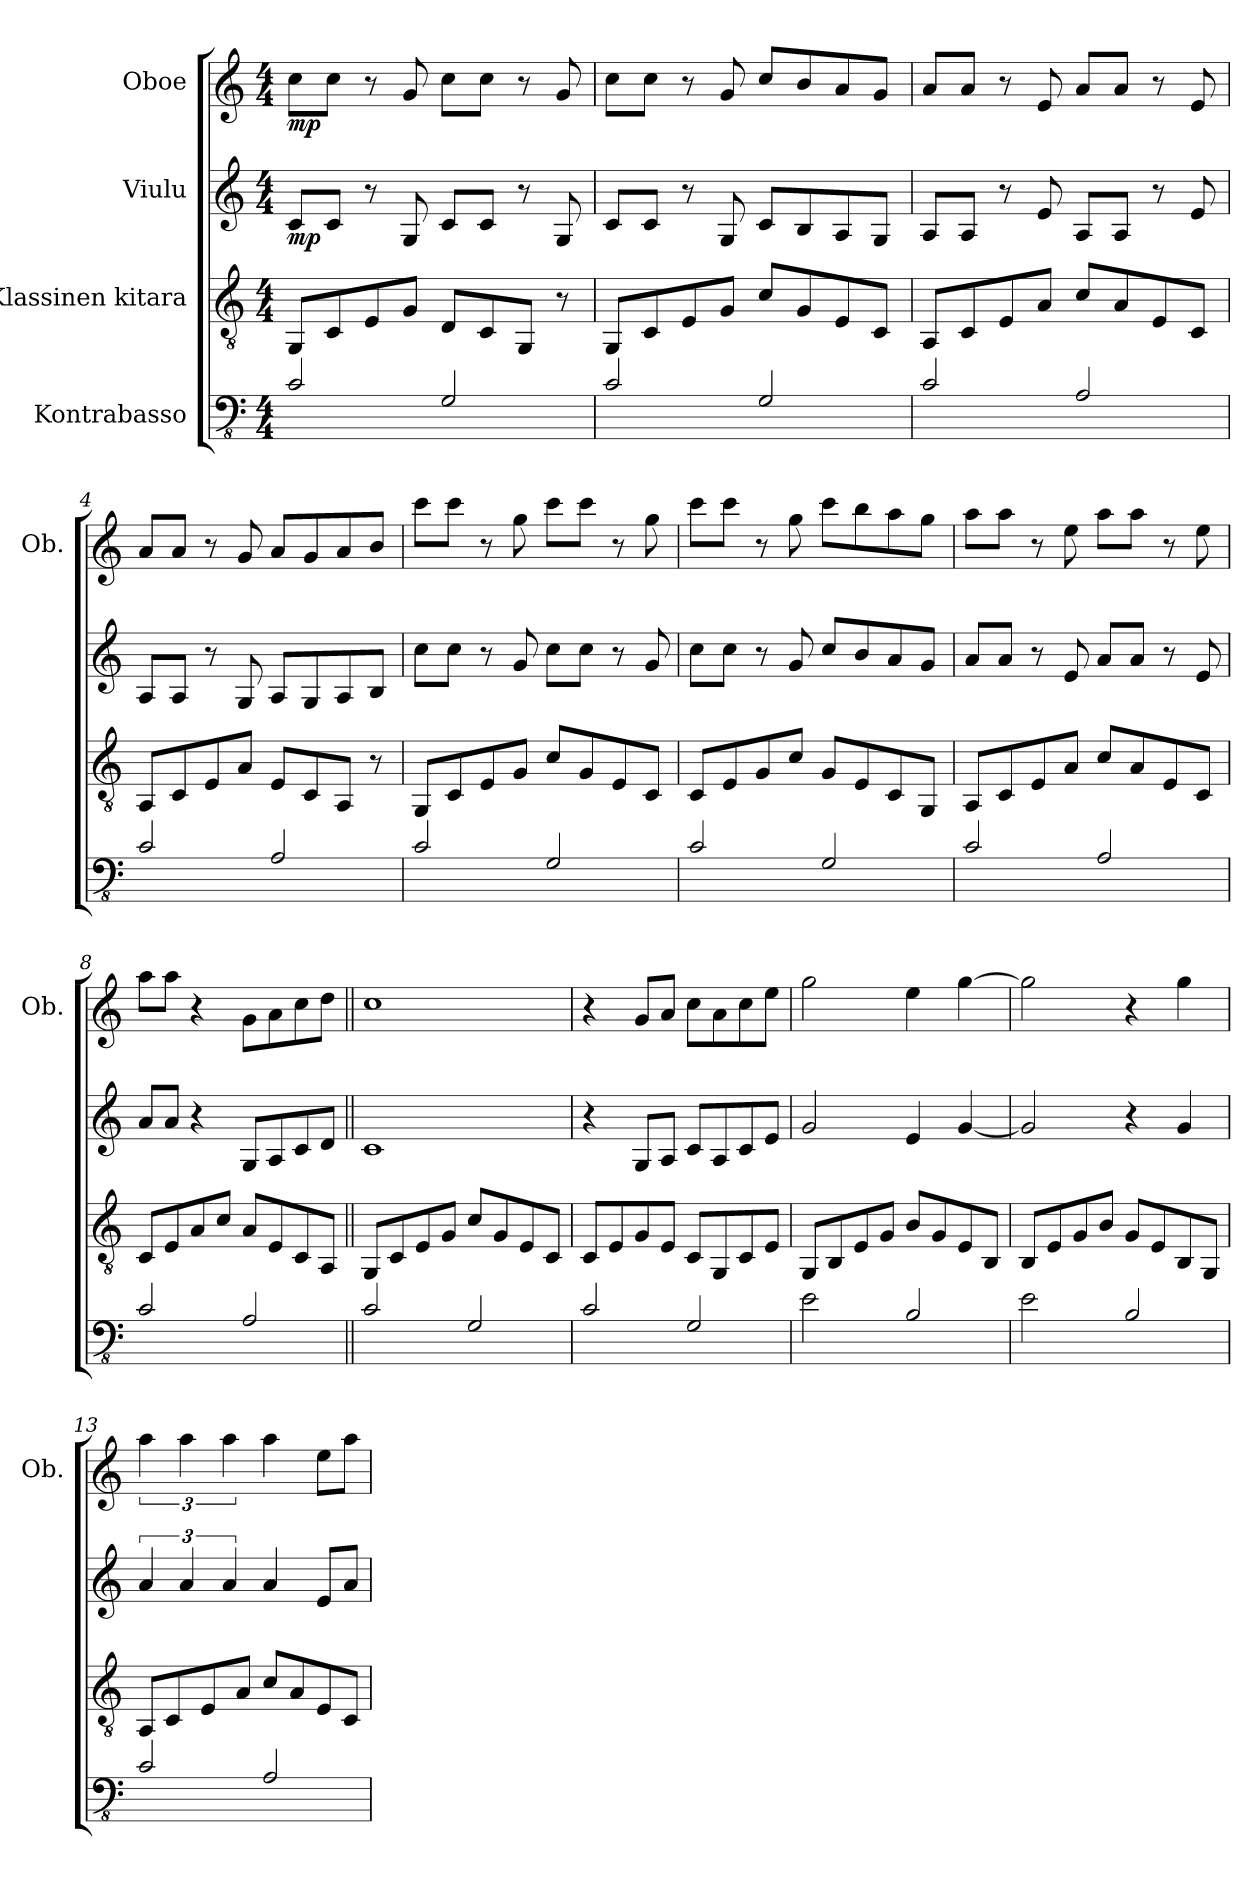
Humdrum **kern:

**kern	**dynam	**kern	**kern	**dynam	**kern	**dynam
*part4	*part4	*part3	*part2	*part2	*part1	*part1
*staff4	*staff4	*staff3	*staff2	*staff2	*staff1	*staff1
*I"Kontrabasso	*	*I"Klassinen kitara	*I"Viulu	*	*I"Oboe	*
*	*	*	*	*	*I'Ob.	*
*clefFv4	*	*clefGv2	*clefG2	*	*clefG2	*
*ITrd7c12	*	*	*	*	*	*
*k[]	*	*k[]	*k[]	*	*k[]	*
*M4/4	*	*M4/4	*M4/4	*	*M4/4	*
*MM124	*	*MM124	*MM124	*	*MM124	*
=1	=1	=1	=1	=1	=1	=1
!	!LO:DY:b	!	!	!	!	!
!	!LO:DY:n=1:a	!	!	!LO:DY:b	!	!LO:DY:b
2CC/	mp mp	8GG/L	8c/L	mp	8cc\L	mp
.	.	8C/	8c/J	.	8cc\J	.
.	.	8E/	8r	.	8r	.
.	.	8G/J	8G/	.	8g/	.
2GGG/	.	8D/L	8c/L	.	8cc\L	.
.	.	8C/	8c/J	.	8cc\J	.
.	.	8GG/J	8r	.	8r	.
.	.	8r	8G/	.	8g/	.
=2	=2	=2	=2	=2	=2	=2
2CC/	.	8GG/L	8c/L	.	8cc\L	.
.	.	8C/	8c/J	.	8cc\J	.
.	.	8E/	8r	.	8r	.
.	.	8G/J	8G/	.	8g/	.
2GGG/	.	8c/L	8c/L	.	8cc/L	.
.	.	8G/	8B/	.	8b/	.
.	.	8E/	8A/	.	8a/	.
.	.	8C/J	8G/J	.	8g/J	.
=3	=3	=3	=3	=3	=3	=3
2CC/	.	8AA/L	8A/L	.	8a/L	.
.	.	8C/	8A/J	.	8a/J	.
.	.	8E/	8r	.	8r	.
.	.	8A/J	8e/	.	8e/	.
2AAA/	.	8c/L	8A/L	.	8a/L	.
.	.	8A/	8A/J	.	8a/J	.
.	.	8E/	8r	.	8r	.
.	.	8C/J	8e/	.	8e/	.
!!LO:LB:g=z
=4	=4	=4	=4	=4	=4	=4
2CC/	.	8AA/L	8A/L	.	8a/L	.
.	.	8C/	8A/J	.	8a/J	.
.	.	8E/	8r	.	8r	.
.	.	8A/J	8G/	.	8g/	.
2AAA/	.	8E/L	8A/L	.	8a/L	.
.	.	8C/	8G/	.	8g/	.
.	.	8AA/J	8A/	.	8a/	.
.	.	8r	8B/J	.	8b/J	.
=5	=5	=5	=5	=5	=5	=5
2CC/	.	8GG/L	8cc\L	.	8ccc\L	.
.	.	8C/	8cc\J	.	8ccc\J	.
.	.	8E/	8r	.	8r	.
.	.	8G/J	8g/	.	8gg\	.
2GGG/	.	8c/L	8cc\L	.	8ccc\L	.
.	.	8G/	8cc\J	.	8ccc\J	.
.	.	8E/	8r	.	8r	.
.	.	8C/J	8g/	.	8gg\	.
=6	=6	=6	=6	=6	=6	=6
2CC/	.	8C/L	8cc\L	.	8ccc\L	.
.	.	8E/	8cc\J	.	8ccc\J	.
.	.	8G/	8r	.	8r	.
.	.	8c/J	8g/	.	8gg\	.
2GGG/	.	8G/L	8cc/L	.	8ccc\L	.
.	.	8E/	8b/	.	8bb\	.
.	.	8C/	8a/	.	8aa\	.
.	.	8GG/J	8g/J	.	8gg\J	.
=7	=7	=7	=7	=7	=7	=7
2CC/	.	8AA/L	8a/L	.	8aa\L	.
.	.	8C/	8a/J	.	8aa\J	.
.	.	8E/	8r	.	8r	.
.	.	8A/J	8e/	.	8ee\	.
2AAA/	.	8c/L	8a/L	.	8aa\L	.
.	.	8A/	8a/J	.	8aa\J	.
.	.	8E/	8r	.	8r	.
.	.	8C/J	8e/	.	8ee\	.
!!LO:LB:g=z
=8	=8	=8	=8	=8	=8	=8
2CC/	.	8C/L	8a/L	.	8aa\L	.
.	.	8E/	8a/J	.	8aa\J	.
.	.	8A/	4r	.	4r	.
.	.	8c/J	.	.	.	.
2AAA/	.	8A/L	8G/L	.	8g\L	.
.	.	8E/	8A/	.	8a\	.
.	.	8C/	8c/	.	8cc\	.
.	.	8AA/J	8d/J	.	8dd\J	.
=9||	=9||	=9||	=9||	=9||	=9||	=9||
2CC/	.	8GG/L	1c	.	1cc	.
.	.	8C/	.	.	.	.
.	.	8E/	.	.	.	.
.	.	8G/J	.	.	.	.
2GGG/	.	8c/L	.	.	.	.
.	.	8G/	.	.	.	.
.	.	8E/	.	.	.	.
.	.	8C/J	.	.	.	.
=10	=10	=10	=10	=10	=10	=10
2CC/	.	8C/L	4r	.	4r	.
.	.	8E/	.	.	.	.
.	.	8G/	8G/L	.	8g/L	.
.	.	8E/J	8A/J	.	8a/J	.
2GGG/	.	8C/L	8c/L	.	8cc\L	.
.	.	8GG/	8A/	.	8a\	.
.	.	8C/	8c/	.	8cc\	.
.	.	8E/J	8e/J	.	8ee\J	.
=11	=11	=11	=11	=11	=11	=11
2EE\	.	8GG/L	2g/	.	2gg\	.
.	.	8BB/	.	.	.	.
.	.	8E/	.	.	.	.
.	.	8G/J	.	.	.	.
2BBB/	.	8B/L	4e/	.	4ee\	.
.	.	8G/	.	.	.	.
.	.	8E/	[4g/	.	[4gg\	.
.	.	8BB/J	.	.	.	.
!!LO:PB:g=z
=12	=12	=12	=12	=12	=12	=12
2EE\	.	8BB/L	2g/]	.	2gg\]	.
.	.	8E/	.	.	.	.
.	.	8G/	.	.	.	.
.	.	8B/J	.	.	.	.
2BBB/	.	8G/L	4r	.	4r	.
.	.	8E/	.	.	.	.
.	.	8BB/	4g/	.	4gg\	.
.	.	8GG/J	.	.	.	.
=13	=13	=13	=13	=13	=13	=13
2CC/	.	8AA/L	6a/	.	6aa\	.
.	.	8C/	.	.	.	.
.	.	.	6a/	.	6aa\	.
.	.	8E/	.	.	.	.
.	.	.	6a/	.	6aa\	.
.	.	8A/J	.	.	.	.
2AAA/	.	8c/L	4a/	.	4aa\	.
.	.	8A/	.	.	.	.
.	.	8E/	8e/L	.	8ee\L	.
.	.	8C/J	8a/J	.	8aa\J	.
=	=	=	=	=	=	=
*-	*-	*-	*-	*-	*-	*-
